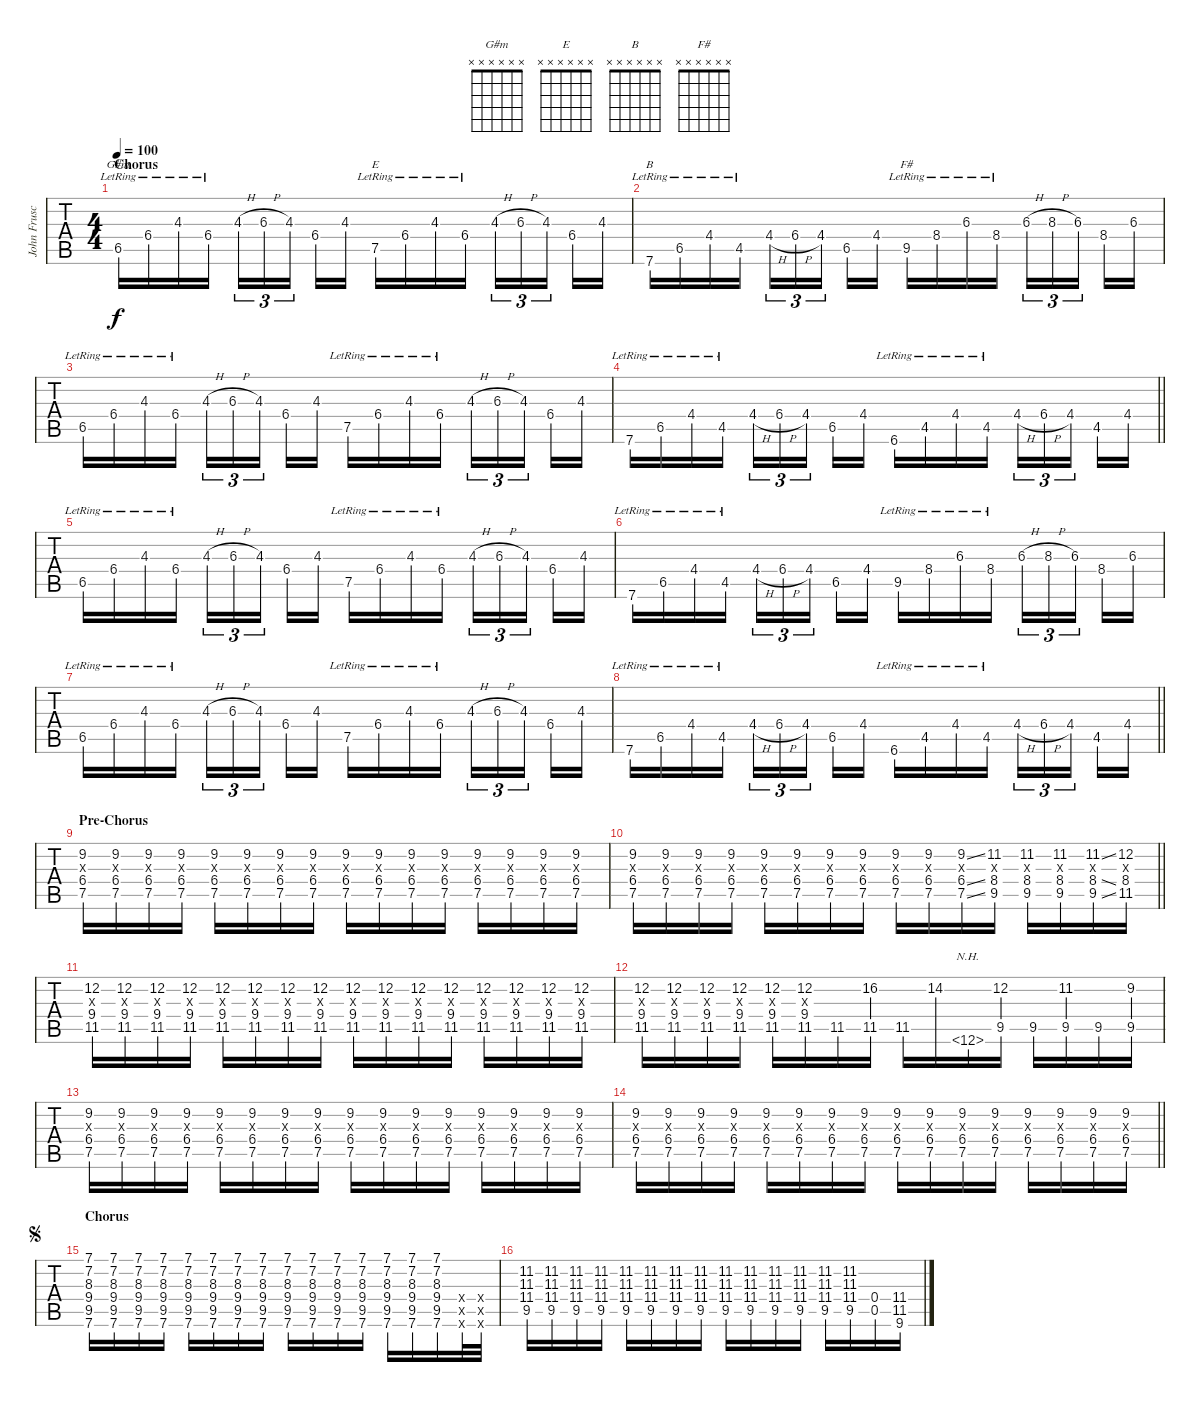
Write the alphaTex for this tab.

\track ("John Frusciante (Lead Guitar)" "John Frusc") {instrument electricguitarclean}
\staff {tabs}
\tuning (E4 B3 G3 D3 A2 E2) {hide}
\chord ("G#m" x x x x x x)
\chord ("E" x x x x x x)
\chord ("B" x x x x x x)
\chord ("F#" x x x x x x)
\ts (4 4)
\section ("" "Chorus")
\tempo 100
\clef g2
\ks b
6.5{lr}.16{ch "G#m" dy f} 6.4{lr}.16 4.3{lr}.16 6.4{lr}.16 4.3{h}.16{tu (3 2)} 6.3{h}.16{tu (3 2)} 4.3.16{tu (3 2) beam splitsecondary} 6.4.16 4.3.16 7.5{lr}.16{ch "E"} 6.4{lr}.16 4.3{lr}.16 6.4{lr}.16 4.3{h}.16{tu (3 2)} 6.3{h}.16{tu (3 2)} 4.3.16{tu (3 2) beam splitsecondary} 6.4.16 4.3.16 |
7.6{lr}.16{ch "B"} 6.5{lr}.16 4.4{lr}.16 4.5{lr}.16 4.4{h}.16{tu (3 2)} 6.4{h}.16{tu (3 2)} 4.4.16{tu (3 2) beam splitsecondary} 6.5.16 4.4.16 9.5{lr}.16{ch "F#"} 8.4{lr}.16 6.3{lr}.16 8.4{lr}.16 6.3{h}.16{tu (3 2)} 8.3{h}.16{tu (3 2)} 6.3.16{tu (3 2) beam splitsecondary} 8.4.16 6.3.16 |
6.5{lr}.16 6.4{lr}.16 4.3{lr}.16 6.4{lr}.16 4.3{h}.16{tu (3 2)} 6.3{h}.16{tu (3 2)} 4.3.16{tu (3 2) beam splitsecondary} 6.4.16 4.3.16 7.5{lr}.16 6.4{lr}.16 4.3{lr}.16 6.4{lr}.16 4.3{h}.16{tu (3 2)} 6.3{h}.16{tu (3 2)} 4.3.16{tu (3 2) beam splitsecondary} 6.4.16 4.3.16 |
\barLineRight lightlight
7.6{lr}.16 6.5{lr}.16 4.4{lr}.16 4.5{lr}.16 4.4{h}.16{tu (3 2)} 6.4{h}.16{tu (3 2)} 4.4.16{tu (3 2) beam splitsecondary} 6.5.16 4.4.16 6.6{lr}.16 4.5{lr}.16 4.4{lr}.16 4.5{lr}.16 4.4{h}.16{tu (3 2)} 6.4{h}.16{tu (3 2)} 4.4.16{tu (3 2) beam splitsecondary} 4.5.16 4.4.16 |
6.5{lr}.16 6.4{lr}.16 4.3{lr}.16 6.4{lr}.16 4.3{h}.16{tu (3 2)} 6.3{h}.16{tu (3 2)} 4.3.16{tu (3 2) beam splitsecondary} 6.4.16 4.3.16 7.5{lr}.16 6.4{lr}.16 4.3{lr}.16 6.4{lr}.16 4.3{h}.16{tu (3 2)} 6.3{h}.16{tu (3 2)} 4.3.16{tu (3 2) beam splitsecondary} 6.4.16 4.3.16 |
7.6{lr}.16 6.5{lr}.16 4.4{lr}.16 4.5{lr}.16 4.4{h}.16{tu (3 2)} 6.4{h}.16{tu (3 2)} 4.4.16{tu (3 2) beam splitsecondary} 6.5.16 4.4.16 9.5{lr}.16 8.4{lr}.16 6.3{lr}.16 8.4{lr}.16 6.3{h}.16{tu (3 2)} 8.3{h}.16{tu (3 2)} 6.3.16{tu (3 2) beam splitsecondary} 8.4.16 6.3.16 |
6.5{lr}.16 6.4{lr}.16 4.3{lr}.16 6.4{lr}.16 4.3{h}.16{tu (3 2)} 6.3{h}.16{tu (3 2)} 4.3.16{tu (3 2) beam splitsecondary} 6.4.16 4.3.16 7.5{lr}.16 6.4{lr}.16 4.3{lr}.16 6.4{lr}.16 4.3{h}.16{tu (3 2)} 6.3{h}.16{tu (3 2)} 4.3.16{tu (3 2) beam splitsecondary} 6.4.16 4.3.16 |
\barLineRight lightlight
7.6{lr}.16 6.5{lr}.16 4.4{lr}.16 4.5{lr}.16 4.4{h}.16{tu (3 2)} 6.4{h}.16{tu (3 2)} 4.4.16{tu (3 2) beam splitsecondary} 6.5.16 4.4.16 6.6{lr}.16 4.5{lr}.16 4.4{lr}.16 4.5{lr}.16 4.4{h}.16{tu (3 2)} 6.4{h}.16{tu (3 2)} 4.4.16{tu (3 2) beam splitsecondary} 4.5.16 4.4.16 |
\section ("" "Pre-Chorus")
(9.2 0.3{x} 6.4 7.5).16 (9.2 0.3{x} 6.4 7.5).16 (9.2 0.3{x} 6.4 7.5).16 (9.2 0.3{x} 6.4 7.5).16 (9.2 0.3{x} 6.4 7.5).16 (9.2 0.3{x} 6.4 7.5).16 (9.2 0.3{x} 6.4 7.5).16 (9.2 0.3{x} 6.4 7.5).16 (9.2 0.3{x} 6.4 7.5).16 (9.2 0.3{x} 6.4 7.5).16 (9.2 0.3{x} 6.4 7.5).16 (9.2 0.3{x} 6.4 7.5).16 (9.2 0.3{x} 6.4 7.5).16 (9.2 0.3{x} 6.4 7.5).16 (9.2 0.3{x} 6.4 7.5).16 (9.2 0.3{x} 6.4 7.5).16 |
\barLineRight lightlight
(9.2 0.3{x} 6.4 7.5).16 (9.2 0.3{x} 6.4 7.5).16 (9.2 0.3{x} 6.4 7.5).16 (9.2 0.3{x} 6.4 7.5).16 (9.2 0.3{x} 6.4 7.5).16 (9.2 0.3{x} 6.4 7.5).16 (9.2 0.3{x} 6.4 7.5).16 (9.2 0.3{x} 6.4 7.5).16 (9.2 0.3{x} 6.4 7.5).16 (9.2 0.3{x} 6.4 7.5).16 (9.2{ss} 0.3{x} 6.4{ss} 7.5{ss}).16 (11.2 0.3{x} 8.4 9.5).16 (11.2 0.3{x} 8.4 9.5).16 (11.2 0.3{x} 8.4 9.5).16 (11.2{ss} 0.3{x} 8.4{ss} 9.5{ss}).16 (12.2 0.3{x} 8.4 11.5).16 |
(12.2 0.3{x} 9.4 11.5).16 (12.2 0.3{x} 9.4 11.5).16 (12.2 0.3{x} 9.4 11.5).16 (12.2 0.3{x} 9.4 11.5).16 (12.2 0.3{x} 9.4 11.5).16 (12.2 0.3{x} 9.4 11.5).16 (12.2 0.3{x} 9.4 11.5).16 (12.2 0.3{x} 9.4 11.5).16 (12.2 0.3{x} 9.4 11.5).16 (12.2 0.3{x} 9.4 11.5).16 (12.2 0.3{x} 9.4 11.5).16 (12.2 0.3{x} 9.4 11.5).16 (12.2 0.3{x} 9.4 11.5).16 (12.2 0.3{x} 9.4 11.5).16 (12.2 0.3{x} 9.4 11.5).16 (12.2 0.3{x} 9.4 11.5).16 |
(12.2 0.3{x} 9.4 11.5).16 (12.2 0.3{x} 9.4 11.5).16 (12.2 0.3{x} 9.4 11.5).16 (12.2 0.3{x} 9.4 11.5).16 (12.2 0.3{x} 9.4 11.5).16 (12.2 0.3{x} 9.4 11.5).16 11.5.16 (16.2 11.5).16 11.5.16 14.2.16 12.6{nh}.16 (12.2 9.5).16 9.5.16 (11.2 9.5).16 9.5.16 (9.2 9.5).16 |
(9.2 0.3{x} 6.4 7.5).16 (9.2 0.3{x} 6.4 7.5).16 (9.2 0.3{x} 6.4 7.5).16 (9.2 0.3{x} 6.4 7.5).16 (9.2 0.3{x} 6.4 7.5).16 (9.2 0.3{x} 6.4 7.5).16 (9.2 0.3{x} 6.4 7.5).16 (9.2 0.3{x} 6.4 7.5).16 (9.2 0.3{x} 6.4 7.5).16 (9.2 0.3{x} 6.4 7.5).16 (9.2 0.3{x} 6.4 7.5).16 (9.2 0.3{x} 6.4 7.5).16 (9.2 0.3{x} 6.4 7.5).16 (9.2 0.3{x} 6.4 7.5).16 (9.2 0.3{x} 6.4 7.5).16 (9.2 0.3{x} 6.4 7.5).16 |
\barLineRight lightlight
(9.2 0.3{x} 6.4 7.5).16 (9.2 0.3{x} 6.4 7.5).16 (9.2 0.3{x} 6.4 7.5).16 (9.2 0.3{x} 6.4 7.5).16 (9.2 0.3{x} 6.4 7.5).16 (9.2 0.3{x} 6.4 7.5).16 (9.2 0.3{x} 6.4 7.5).16 (9.2 0.3{x} 6.4 7.5).16 (9.2 0.3{x} 6.4 7.5).16 (9.2 0.3{x} 6.4 7.5).16 (9.2 0.3{x} 6.4 7.5).16 (9.2 0.3{x} 6.4 7.5).16 (9.2 0.3{x} 6.4 7.5).16 (9.2 0.3{x} 6.4 7.5).16 (9.2 0.3{x} 6.4 7.5).16 (9.2 0.3{x} 6.4 7.5).16 |
\section ("" "Chorus")
\jump segno
(7.1 7.2 8.3 9.4 9.5 7.6).16 (7.1 7.2 8.3 9.4 9.5 7.6).16 (7.1 7.2 8.3 9.4 9.5 7.6).16 (7.1 7.2 8.3 9.4 9.5 7.6).16 (7.1 7.2 8.3 9.4 9.5 7.6).16 (7.1 7.2 8.3 9.4 9.5 7.6).16 (7.1 7.2 8.3 9.4 9.5 7.6).16 (7.1 7.2 8.3 9.4 9.5 7.6).16 (7.1 7.2 8.3 9.4 9.5 7.6).16 (7.1 7.2 8.3 9.4 9.5 7.6).16 (7.1 7.2 8.3 9.4 9.5 7.6).16 (7.1 7.2 8.3 9.4 9.5 7.6).16 (7.1 7.2 8.3 9.4 9.5 7.6).16 (7.1 7.2 8.3 9.4 9.5 7.6).16 (7.1 7.2 8.3 9.4 9.5 7.6).16 (0.4{x} 0.5{x} 0.6{x}).32 (0.4{x} 0.5{x} 0.6{x}).32 |
(11.2 11.3 11.4 9.5).16 (11.2 11.3 11.4 9.5).16 (11.2 11.3 11.4 9.5).16 (11.2 11.3 11.4 9.5).16 (11.2 11.3 11.4 9.5).16 (11.2 11.3 11.4 9.5).16 (11.2 11.3 11.4 9.5).16 (11.2 11.3 11.4 9.5).16 (11.2 11.3 11.4 9.5).16 (11.2 11.3 11.4 9.5).16 (11.2 11.3 11.4 9.5).16 (11.2 11.3 11.4 9.5).16 (11.2 11.3 11.4 9.5).16 (11.2 11.3 11.4 9.5).16 (0.4 0.5).16 (11.4 11.5 9.6).16
